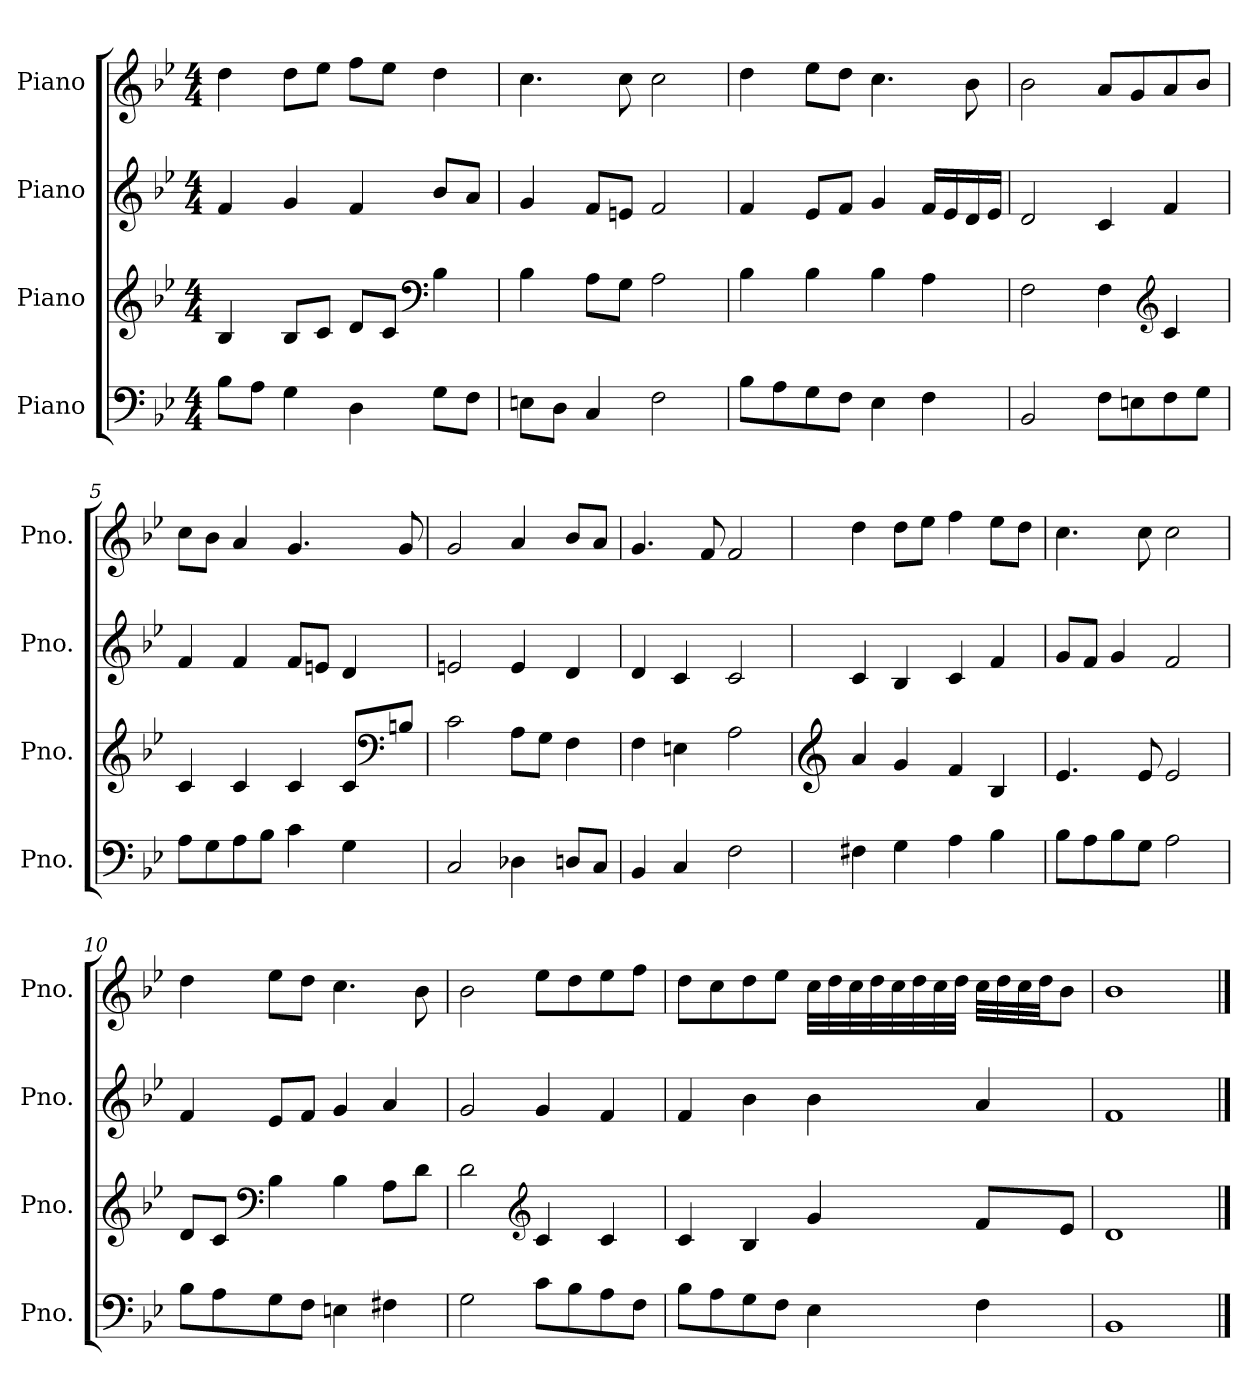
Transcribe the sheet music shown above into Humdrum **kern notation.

**kern	**kern	**kern	**kern
*part4	*part3	*part2	*part1
*staff4	*staff3	*staff2	*staff1
*I"Piano	*I"Piano	*I"Piano	*I"Piano
*I'Pno.	*I'Pno.	*I'Pno.	*I'Pno.
*clefF4	*clefG2	*clefG2	*clefG2
*k[b-e-]	*k[b-e-]	*k[b-e-]	*k[b-e-]
*M4/4	*M4/4	*M4/4	*M4/4
*MM120	*MM120	*MM120	*MM120
=1	=1	=1	=1
8B-\L	4B-/	4f/	4dd\
8A\J	.	.	.
4G\	8B-/L	4g/	8dd\L
.	8c/J	.	8ee-\J
4D\	8d/L	4f/	8ff\L
.	8c/J	.	8ee-\J
*	*clefF4	*	*
8G\L	4B-\	8b-/L	4dd\
8F\J	.	8a/J	.
=2	=2	=2	=2
8En\L	4B-\	4g/	4.cc\
8D\J	.	.	.
4C/	8A\L	8f/L	.
.	8G\J	8en/J	8cc\
2F\	2A\	2f/	2cc\
=3	=3	=3	=3
8B-\L	4B-\	4f/	4dd\
8A\	.	.	.
8G\	4B-\	8e-/L	8ee-\L
8F\J	.	8f/J	8dd\J
4E-\	4B-\	4g/	4.cc\
4F\	4A\	16f/LL	.
.	.	16e-/	.
.	.	16d/	8b-\
.	.	16e-/JJ	.
=4	=4	=4	=4
2BB-/	2F\	2d/	2b-\
8F\L	4F\	4c/	8a/L
8En\	.	.	8g/
*	*clefG2	*	*
8F\	4c/	4f/	8a/
8G\J	.	.	8b-/J
!!LO:LB:g=z
=5	=5	=5	=5
8A\L	4c/	4f/	8cc\L
8G\	.	.	8b-\J
8A\	4c/	4f/	4a/
8B-\J	.	.	.
4c\	4c/	8f/L	4.g/
.	.	8en/J	.
4G\	8c/L	4d/	.
*	*clefF4	*	*
.	8Bn/J	.	8g/
=6	=6	=6	=6
2C/	2c\	2en/	2g/
4D-X\	8A\L	4e/	4a/
.	8G\J	.	.
8Dn/L	4F\	4d/	8b-/L
8C/J	.	.	8a/J
=7	=7	=7	=7
4BB-/	4F\	4d/	4.g/
4C/	4En\	4c/	.
.	.	.	8f/
2F\	2A\	2c/	2f/
=8	=8	=8	=8
*	*clefG2	*	*
4F#X\	4a/	4c/	4dd\
4G\	4g/	4B-/	8dd\L
.	.	.	8ee-\J
4A\	4f/	4c/	4ff\
4B-\	4B-/	4f/	8ee-\L
.	.	.	8dd\J
=9	=9	=9	=9
8B-\L	4.e-/	8g/L	4.cc\
8A\	.	8f/J	.
8B-\	.	4g/	.
8G\J	8e-/	.	8cc\
2A\	2e-/	2f/	2cc\
!!LO:LB:g=z
=10	=10	=10	=10
8B-\L	8d/L	4f/	4dd\
8A\	8c/J	.	.
*	*clefF4	*	*
8G\	4B-\	8e-/L	8ee-\L
8F\J	.	8f/J	8dd\J
4En\	4B-\	4g/	4.cc\
4F#X\	8A\L	4a/	.
.	8d\J	.	8b-\
=11	=11	=11	=11
2G\	2d\	2g/	2b-\
*	*clefG2	*	*
8c\L	4c/	4g/	8ee-\L
8B-\	.	.	8dd\
8A\	4c/	4f/	8ee-\
8F\J	.	.	8ff\J
=12	=12	=12	=12
8B-\L	4c/	4f/	8dd\L
8A\	.	.	8cc\
8G\	4B-/	4b-\	8dd\
8F\J	.	.	8ee-\J
4E-\	4g/	4b-\	32cc\LLL
.	.	.	32dd\
.	.	.	32cc\
.	.	.	32dd\
.	.	.	32cc\
.	.	.	32dd\
.	.	.	32cc\
.	.	.	32dd\JJJ
4F\	8f/L	4a/	32cc\LLL
.	.	.	32dd\
.	.	.	32cc\
.	.	.	32dd\JJ
.	8e-/J	.	8b-\J
=13	=13	=13	=13
1BB-	1d	1f	1b-
==	==	==	==
*-	*-	*-	*-
